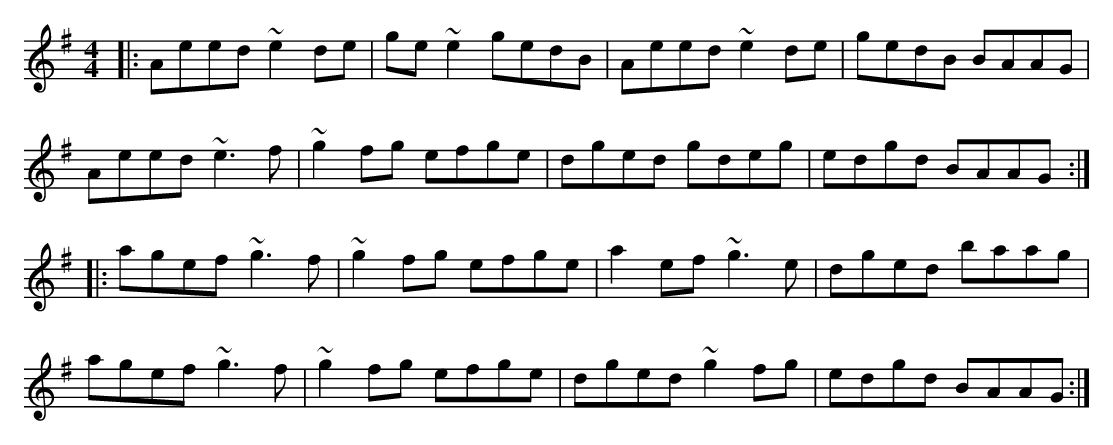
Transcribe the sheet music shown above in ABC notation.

X:1
M:4/4
K:Ador
|:Aeed ~e2de|ge~e2 gedB|Aeed ~e2de|gedB BAAG|
Aeed ~e3f|~g2fg efge|dged gdeg|edgd BAAG:|
|:agef ~g3f|~g2fg efge|a2ef ~g3e|dged baag|
agef ~g3f|~g2fg efge|dged ~g2fg|edgd BAAG:|
